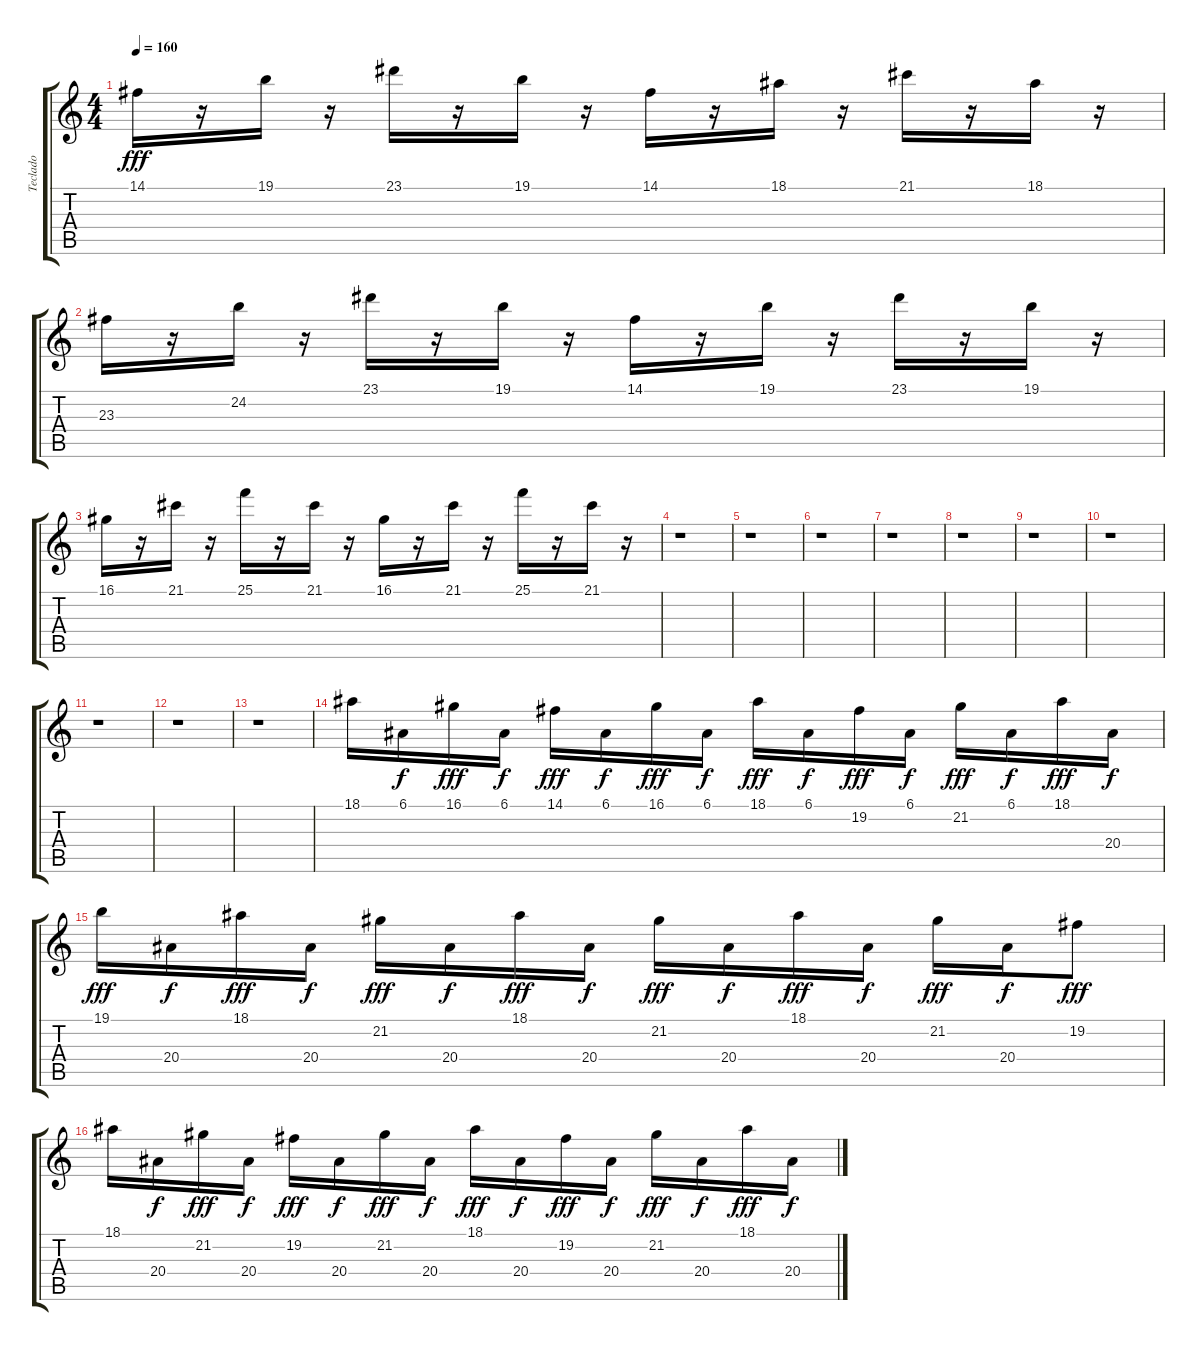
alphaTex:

\track ("Teclado" "Teclado") {instrument stringensemble1}
\staff {score tabs}
\tuning (E4 B3 G3 D3 A2 E2) {hide}
\ts (4 4)
\tempo 160
\clef g2
\ks c
14.1.16{dy fff} r.16 19.1.16 r.16 23.1.16 r.16 19.1.16 r.16 14.1.16 r.16 18.1.16 r.16 21.1.16 r.16 18.1.16 r.16 |
23.3.16 r.16 24.2.16 r.16 23.1.16 r.16 19.1.16 r.16 14.1.16 r.16 19.1.16 r.16 23.1.16 r.16 19.1.16 r.16 |
16.1.16 r.16 21.1.16 r.16 25.1.16 r.16 21.1.16 r.16 16.1.16 r.16 21.1.16 r.16 25.1.16 r.16 21.1.16 r.16 |
r.1 |
r.1 |
r.1 |
r.1 |
r.1 |
r.1 |
r.1 |
r.1 |
r.1 |
r.1 |
18.1.16 6.1.16{dy f} 16.1.16{dy fff} 6.1.16{dy f} 14.1.16{dy fff} 6.1.16{dy f} 16.1.16{dy fff} 6.1.16{dy f} 18.1.16{dy fff} 6.1.16{dy f} 19.2.16{dy fff} 6.1.16{dy f} 21.2.16{dy fff} 6.1.16{dy f} 18.1.16{dy fff} 20.4.16{dy f} |
19.1.16{dy fff} 20.4.16{dy f} 18.1.16{dy fff} 20.4.16{dy f} 21.2.16{dy fff} 20.4.16{dy f} 18.1.16{dy fff} 20.4.16{dy f} 21.2.16{dy fff} 20.4.16{dy f} 18.1.16{dy fff} 20.4.16{dy f} 21.2.16{dy fff} 20.4.16{dy f} 19.2.8{dy fff} |
18.1.16 20.4.16{dy f} 21.2.16{dy fff} 20.4.16{dy f} 19.2.16{dy fff} 20.4.16{dy f} 21.2.16{dy fff} 20.4.16{dy f} 18.1.16{dy fff} 20.4.16{dy f} 19.2.16{dy fff} 20.4.16{dy f} 21.2.16{dy fff} 20.4.16{dy f} 18.1.16{dy fff} 20.4.16{dy f}
